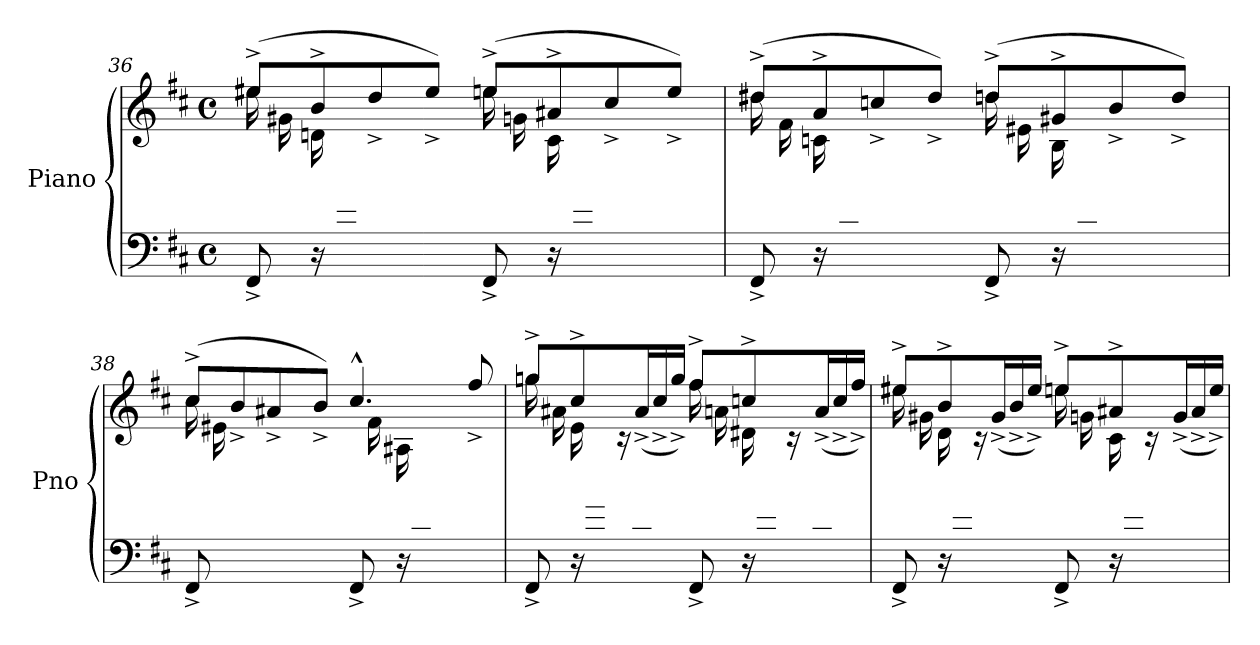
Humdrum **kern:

**kern	**kern
*part1	*part1
*staff2	*staff1
*I"Piano	*
*I'Pno	*
!!LO:LB:g=z
*clefF4	*clefG2
*k[f#c#]	*k[f#c#]
*M4/4	*M4/4
*met(c)	*met(c)
=36	=36
*^	*^
8.ryy	8FF#^/	(8ee#X^/L	16ee#\LL
.	.	.	16g#X\
.	16r	8b^/	16dn\
16e#X/	16ryy	.	16ryy
*	*	*v	*v
16G#X/	4ryy	8dd^/
16B/	.	.
16Dn/	.	8ee#^/J)
16G#/JJ	.	.
*	*	*^
8.ryy	8FF#^/	(8een^/L	16ee\LL
.	.	.	16gn\
.	16r	8a#X^/	16c#\
16en/	16ryy	.	4ryy
16Gn/	4ryy	8cc#^/	.
16A#X/	.	.	.
16C#/	.	8ee^/J)	.
16G/JJ	.	.	16ryy
=37	=37	=37	=37
8.ryy	8FF#^/	(8dd#X^/L	16dd#\LL
.	.	.	16f#\
.	16r	8a^/	16cn\
16d#X/	16ryy	.	16ryy
*	*	*v	*v
16F#/	4ryy	8ccn^/
16A/	.	.
16Cn/	.	8dd#^/J)
16F#/JJ	.	.
*	*	*^
8.ryy	8FF#^/	(8ddn^/L	16dd\LL
.	.	.	16e#X\
.	16r	8g#X^/	16B\
16dn/	16ryy	.	4ryy
16E#X/	4ryy	8b^/	.
16G#X/	.	.	.
16BB/	.	8dd^/J)	.
16E#/JJ	.	.	16ryy
!!LO:LB:g=z	!!
=38	=38	=38	=38
8ryy	8FF#^/	(8cc#^/L	16cc#\LL
.	.	.	16e#X\
16G#X/	16ryy	8b^/	4.ryy
16B/	16ryy	.	.
16Dn/	4ryy	8a#X^/	.
16E#X/	.	.	.
16GG#X/	.	8b^/J)	.
16D/JJ	.	.	.
8.ryy	8FF#^/	4.cc#^^/	16cc#\LLyy
.	.	.	16f#\
.	16r	.	16A#X\
16c#/	16ryy	.	4ryy
16C#/	4ryy	.	.
16F#/	.	.	.
16AA#X/	.	8ff#^/	.
16C#/JJ	.	.	16ryy
=39	=39	=39	=39
8.ryy	8FF#^/	8ggn^/L	16gg\LL
.	.	.	16a#X\
.	16r	8cc#^/	16e\
16g/	16ryy	.	16ryy
*	*	*v	*v
16A#X/	4ryy	16rc
16c#/	.	(16a#^/L
16E/	.	16cc#^/
16A#/JJ	.	16gg^/JJ)
*	*	*^
8.ryy	8FF#^/	8ff#^/L	16ff#\LL
.	.	.	16an\
.	16r	8ccn^/	16d#X\
16f#/	16ryy	.	4ryy
16An/	4ryy	16rc	.
16cn/	.	(16a^/L	.
16D#X/	.	16cc^/	.
16A/JJ	.	16ff#^/JJ)	16ryy
!!LO:PB:g=z	!!
=40	=40	=40	=40
8.ryy	8FF#^/	8ee#X^/L	16ee#\LL
.	.	.	16g#X\
.	16r	8b^/	16d\
16e#X/	16ryy	.	16ryy
*	*	*v	*v
16G#X/	4ryy	16rc
16B/	.	(16g#^/L
16D/	.	16b^/
16G#/JJ	.	16ee#^/JJ)
*	*	*^
8.ryy	8FF#^/	8een^/L	16ee\LL
.	.	.	16gn\
.	16r	8a#X^/	16c#\
16en/	16ryy	.	4ryy
16Gn/	4ryy	16rc	.
16A#X/	.	(16g^/L	.
16C#/	.	16a#^/	.
16G/JJ	.	16ee^/JJ)	16ryy
*v	*v	*	*
*	*v	*v
=	=
*-	*-
